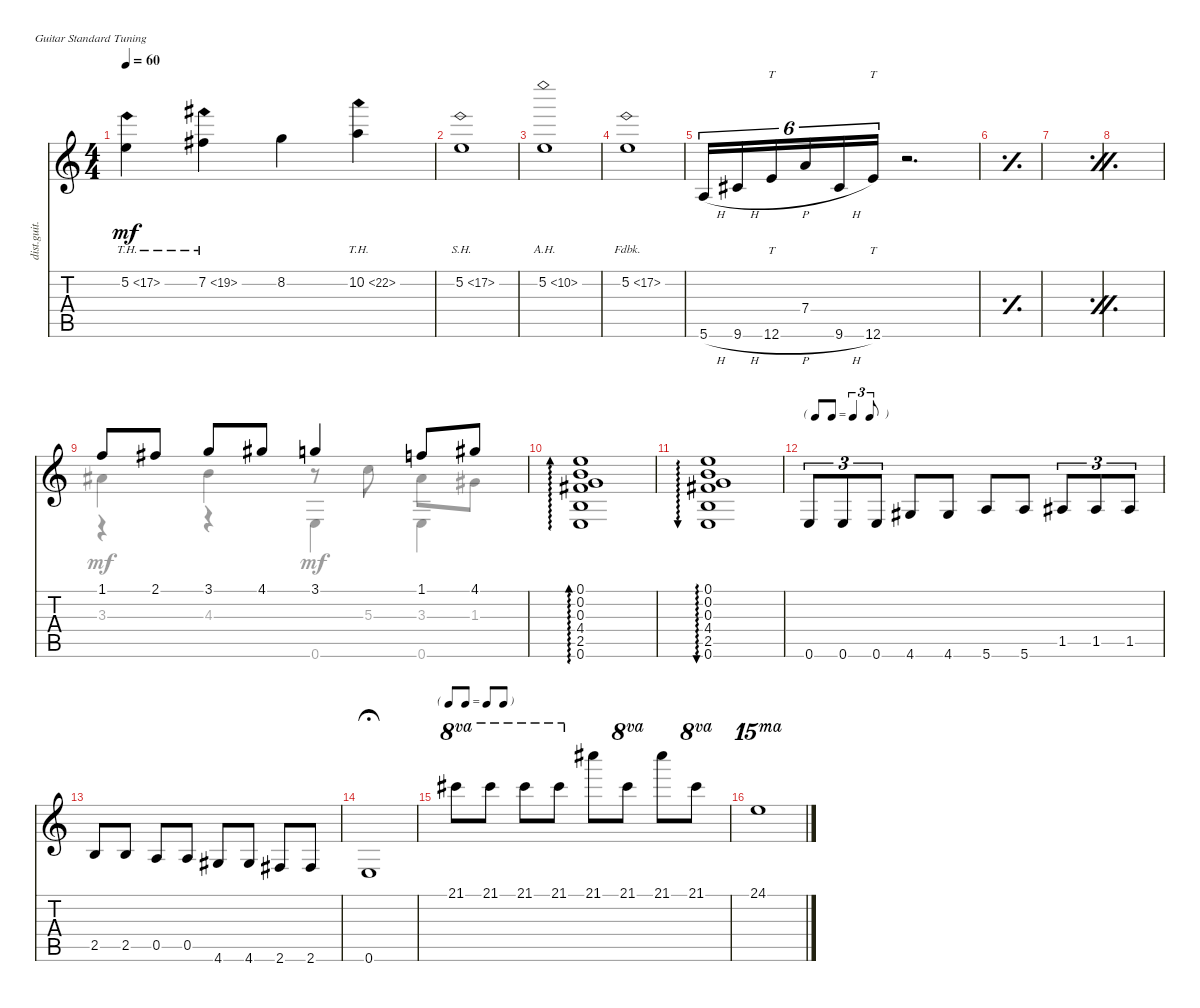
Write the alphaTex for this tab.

\defaultSystemsLayout 4
\bracketExtendMode nobrackets
\otherSystemsTrackNameOrientation horizontal
\track ("Distortion Guitar" "dist.guit.") {instrument distortionguitar}
\staff {score tabs}
\tuning (E4 B3 G3 D3 A2 E2)
\voice
\ts (4 4)
\tempo 60
\clef g2
\ks c
5.2{th 12}.4{dy mf beam Down} 7.2{th 12 acc #}.4{beam Down} 8.2.4{beam Down} 10.2{th 12}.4{beam Down} |
5.2{sh 12}.1{beam Down} |
5.2{ah 5}.1{beam Down} |
5.2{fh 12}.1{beam Down} |
5.6{h}.16{tu (6 4) beam Up} 9.6{h acc #}.16{tu (6 4) beam Up} 12.6{h}.16{tt tu (6 4) beam Up} 7.4.16{tu (6 4) beam Up} 9.6{h acc #}.16{tu (6 4) beam Up} 12.6.16{tt tu (6 4) beam Up} r.2{d beam Up} |
\simile simple
|
\simile firstofdouble
|
\simile secondofdouble
|
\simile none
1.1.8{beam Up} 2.1{acc #}.8{beam Up} 3.1.8{beam Up} 4.1{acc #}.8{beam Up} 3.1.4{beam Up} 1.1.8{beam Up} 4.1{acc #}.8{beam Up} |
(0.6 2.5 4.4{acc #} 0.3 0.2 0.1).1{ad 0 beam Up} |
(0.6 2.5 4.4{acc #} 0.3 0.2 0.1).1{au 0 beam Up} |
\tf triplet8th
0.6.8{tu (3 2) beam Up} 0.6.8{tu (3 2) beam Up} 0.6.8{tu (3 2) beam Up} 4.6{acc #}.8{beam Up} 4.6{acc #}.8{beam Up} 5.6.8{beam Up} 5.6.8{beam Up} 1.5{acc #}.8{tu (3 2) beam Up} 1.5{acc #}.8{tu (3 2) beam Up} 1.5{acc #}.8{tu (3 2) beam Up} |
2.5.8{beam Up} 2.5.8{beam Up} 0.5.8{beam Up} 0.5.8{beam Up} 4.6{acc #}.8{beam Up} 4.6{acc #}.8{beam Up} 2.6{acc #}.8{beam Up} 2.6{acc #}.8{beam Up} |
0.6.1{fermata (medium 0.5) beam Up} |
\tf none
21.1{acc #}.8{ot 8va beam Down} 21.1{acc #}.8{ot 8va beam Down} 21.1{acc #}.8{ot 8va beam Down} 21.1{acc #}.8{ot 8va beam Down} 21.1{acc #}.8{beam Down} 21.1{acc #}.8{ot 8va beam Down} 21.1{acc #}.8{beam Down} 21.1{acc #}.8{ot 8va beam Down} |
24.1.1{ot 15ma beam Down}
\voice
\clef g2
\ottava regular
\simile none
\ks c
|
|
|
|
|
\simile simple
|
\simile firstofdouble
|
\simile secondofdouble
|
\simile none
3.3{acc #}.4{beam Down} 4.3.4{beam Down} r.8{beam Down} 5.3.8{beam Down} 3.3{acc #}.8{beam Down} 1.3{acc #}.8{beam Down} |
|
|
|
|
|
|
\voice
\clef g2
\ottava regular
\simile none
\ks c
|
|
|
|
|
\simile simple
|
\simile firstofdouble
|
\simile secondofdouble
|
\simile none
r.4{beam Down} r.4{beam Down} 0.6.4{beam Down} 0.6.4{beam Down} |
|
|
|
|
|
|
